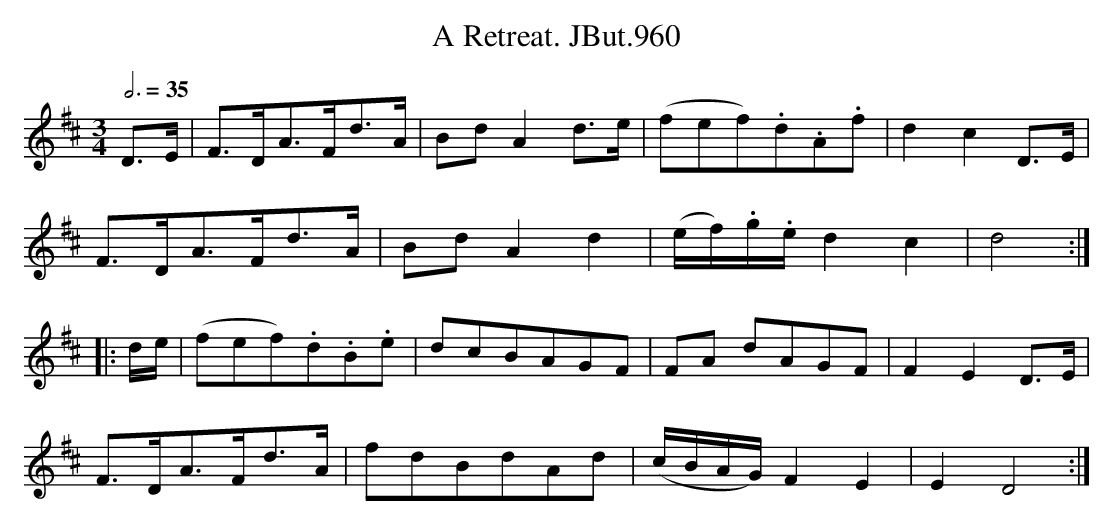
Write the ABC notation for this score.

X:1
T:Retreat. JBut.960, A
M:3/4
L:1/8
Q:3/4=35
K:D
D>E|F>DA>Fd>A|Bd A2 d>e|(fef).d.A.f|d2c2D>E|
F>DA>Fd>A|Bd A2d2|(e/f/).g/.e/ d2c2|d4:|
|:d/e/|(fef).d.B.e|dcBAGF|FA dAGF|F2E2D>E|
F>DA>Fd>A|fdBdAd|(c/B/A/G/)F2E2|E2D4:|
